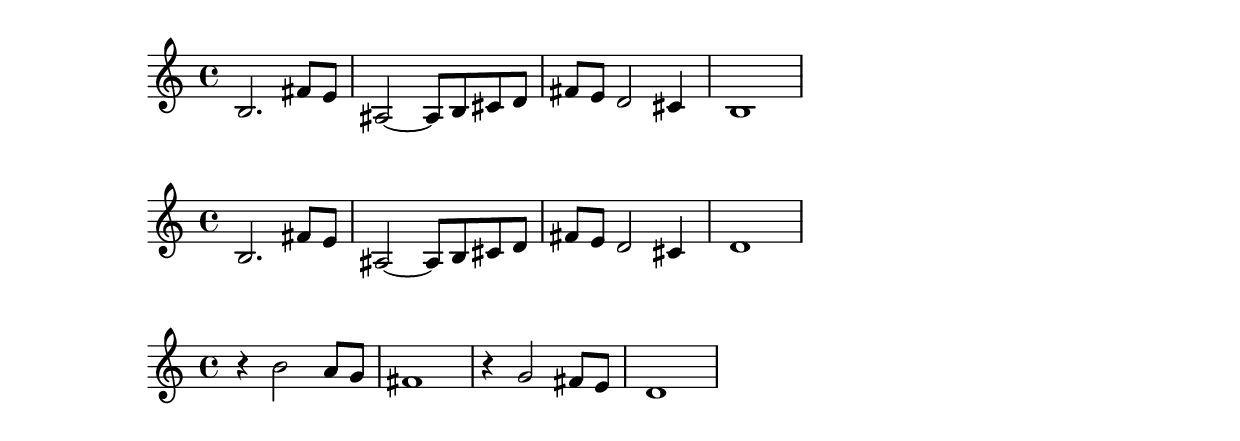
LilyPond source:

\version "2.19.0"

\version "2.19.0"

#(define (noteify-pitch p s)
   (let ((o (ly:pitch-octave p))
         (a (* 4 (ly:pitch-alteration p)))
         ;; alteration, a, in quarter tone steps,
         ;; for historical reasons
         (n (ly:pitch-notename p)))
     (format #t "\nWIZ ~a ~a ~a ~a\n" s o n a)))

#(define (is-tie e)
  (equal? 'TieEvent (ly:music-property e 'name)))

#(define (has-tie l)
  (if (pair? l)
      (if (is-tie (car l))
          #t
          (has-tie (cdr l)))
      #f))

#(define (noteify music string)
   (let ((es (ly:music-property music 'elements))
         (e (ly:music-property music 'element))
         (a (ly:music-property music 'articulations))
         (p (ly:music-property music 'pitch)))
     (if (not (and (pair? a)
                   (has-tie a)))
      (begin
       (if (pair? es)
           (ly:music-set-property!
            music 'elements
            (map (lambda (x) (noteify x string)) es)))
       (if (ly:music? e)
           (ly:music-set-property!
            music 'element
            (noteify e string)))
       (if (ly:pitch? p)
           (begin
             (noteify-pitch p string)))))
     music))

noteifyMusic =
#(define-music-function (parser location s m)
   (string? ly:music?)
   (noteify m s))

%\displayMusic
%\noteifyMusic #"SOPRANO" \new Staff << { \relative c' { { c d ~ d e } \relative c' { c d } d } } { s1 } >>


\noteifyMusic #"melody_a" \relative c' {
  b2. fis'8 e |
  ais,2 ~ ais8 b8 cis d |
  fis e d2 cis4 |
  b1 |
}

\noteifyMusic #"melody_b" \relative c' {
  b2. fis'8 e
  ais,2 ~ ais8 b8 cis d |
  fis e d2 cis4 |
  d1 |
}

\noteifyMusic #"melody_c" \relative c' {
  r4 b'2 a8 g |
  fis1 |
  r4 g2 fis8 e |
  d1 |
}